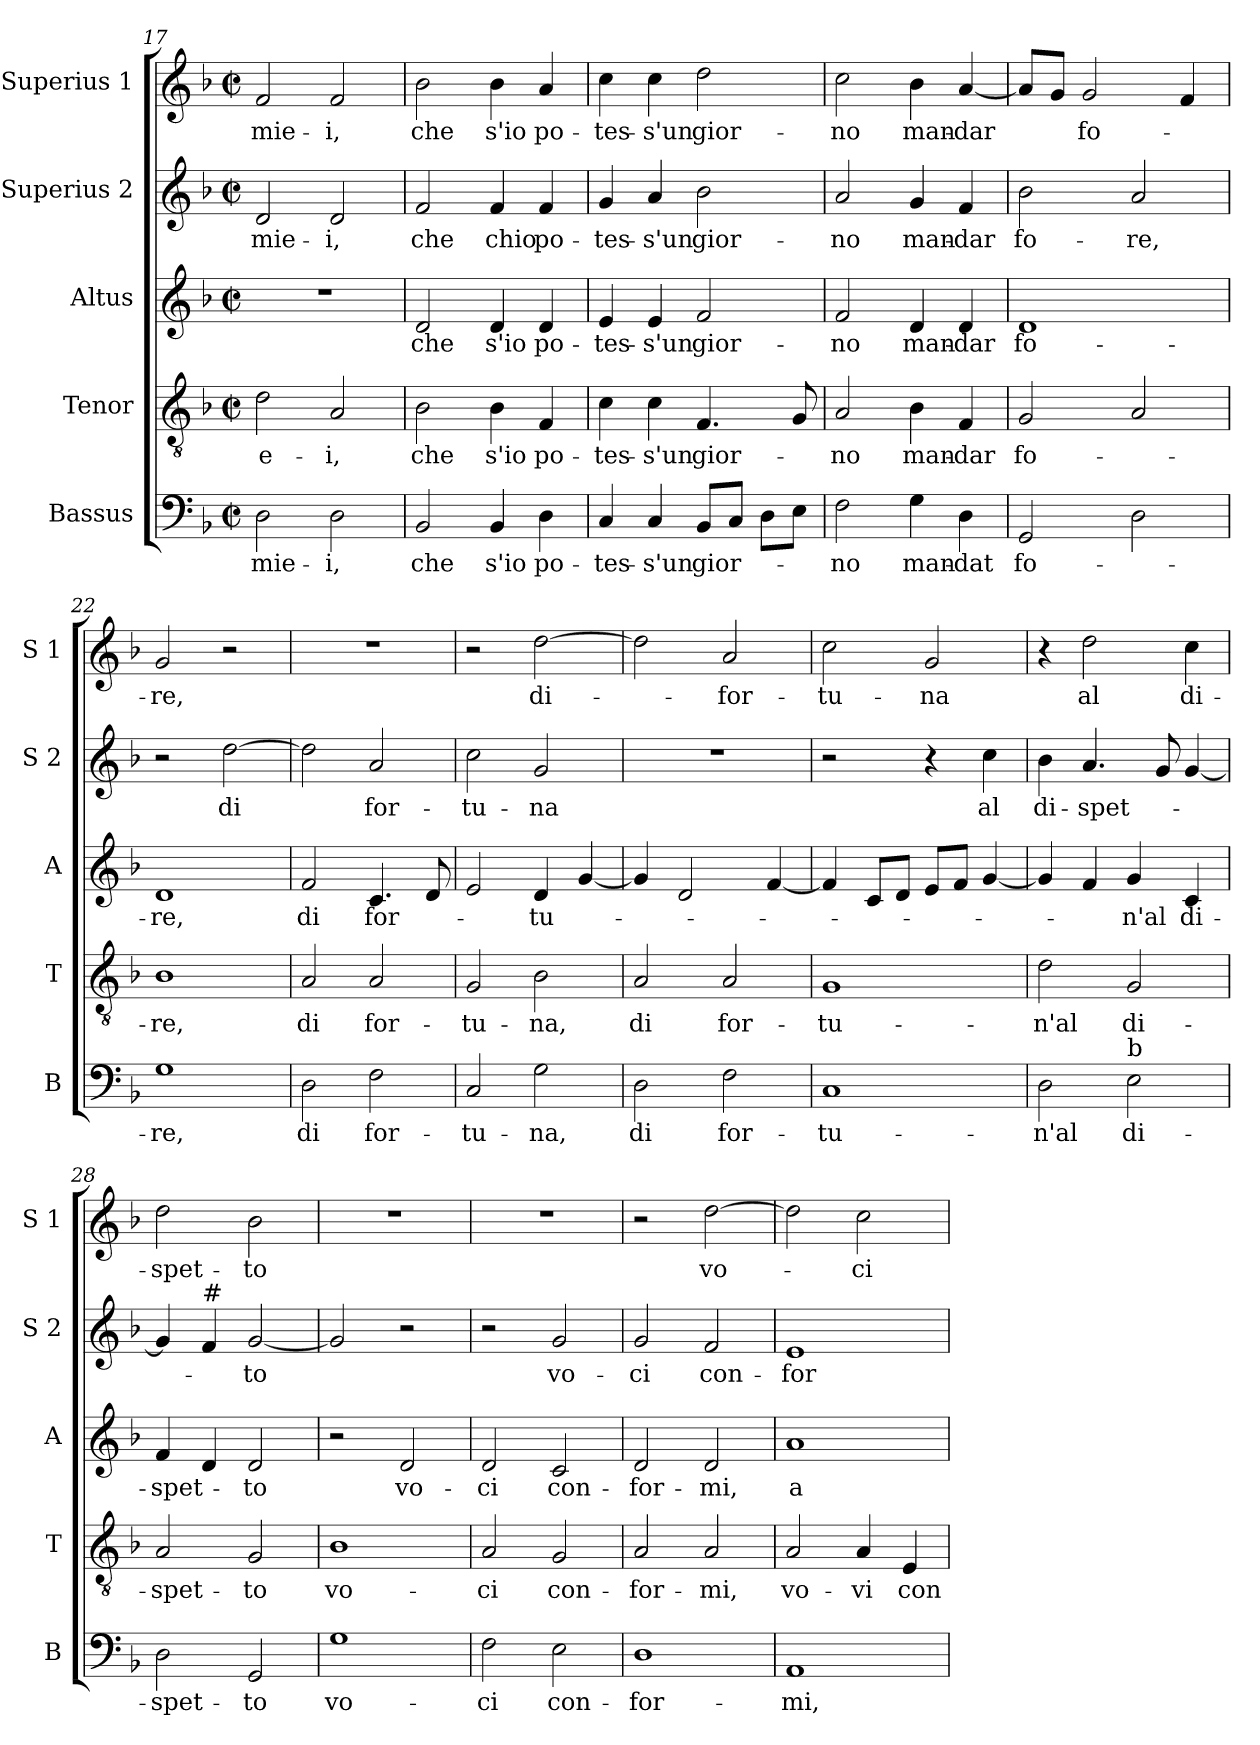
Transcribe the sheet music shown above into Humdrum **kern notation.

**kern	**text	**kern	**text	**kern	**text	**kern	**text	**kern	**text
*part5	*part5	*part4	*part4	*part3	*part3	*part2	*part2	*part1	*part1
*staff5	*staff5	*staff4	*staff4	*staff3	*staff3	*staff2	*staff2	*staff1	*staff1
*I"Bassus	*	*I"Tenor	*	*I"Altus	*	*I"Superius 2	*	*I"Superius 1	*
*I'B	*	*I'T	*	*I'A	*	*I'S 2	*	*I'S 1	*
*clefF4	*	*clefGv2	*	*clefG2	*	*clefG2	*	*clefG2	*
*k[b-]	*	*k[b-]	*	*k[b-]	*	*k[b-]	*	*k[b-]	*
*F:	*	*F:	*	*F:	*	*F:	*	*F:	*
*M2/2	*	*M2/2	*	*M2/2	*	*M2/2	*	*M2/2	*
*met(c|)	*	*met(c|)	*	*met(c|)	*	*met(c|)	*	*met(c|)	*
=17	=17	=17	=17	=17	=17	=17	=17	=17	=17
!	!LO:LY:b	!	!LO:LY:b	!	!	!	!LO:LY:b	!	!LO:LY:b
2D\	mie-	2d\	-e-	1r	.	2d/	mie-	2f/	mie-
!	!LO:LY:b	!	!LO:LY:b	!	!	!	!LO:LY:b	!	!LO:LY:b
2D\	-i,	2A/	-i,	.	.	2d/	-i,	2f/	-i,
=18	=18	=18	=18	=18	=18	=18	=18	=18	=18
!	!LO:LY:b	!	!LO:LY:b	!	!LO:LY:b	!	!LO:LY:b	!	!LO:LY:b
2BB-/	che	2B-\	che	2d/	che	2f/	che	2b-\	che
!	!LO:LY:b	!	!LO:LY:b	!	!LO:LY:b	!	!LO:LY:b	!	!LO:LY:b
4BB-/	s'io	4B-\	s'io	4d/	s'io	4f/	chio	4b-\	s'io
!	!LO:LY:b	!	!LO:LY:b	!	!LO:LY:b	!	!LO:LY:b	!	!LO:LY:b
4D\	po-	4F/	po-	4d/	po-	4f/	po-	4a/	po-
!!LO:LB:g=z
=19	=19	=19	=19	=19	=19	=19	=19	=19	=19
!	!LO:LY:b	!	!LO:LY:b	!	!LO:LY:b	!	!LO:LY:b	!	!LO:LY:b
4C/	-tes-	4c\	-tes-	4e/	-tes-	4g/	-tes-	4cc\	-tes-
!	!LO:LY:b	!	!LO:LY:b	!	!LO:LY:b	!	!LO:LY:b	!	!LO:LY:b
4C/	-s'un	4c\	-s'un	4e/	-s'un	4a/	-s'un	4cc\	-s'un
!	!LO:LY:b	!	!LO:LY:b	!	!LO:LY:b	!	!LO:LY:b	!	!LO:LY:b
8BB-/L	gior-	4.F/	gior-	2f/	gior-	2b-\	gior-	2dd\	gior-
8C/J	.	.	.	.	.	.	.	.	.
8D\L	.	.	.	.	.	.	.	.	.
8E\J	.	8G/	.	.	.	.	.	.	.
=20	=20	=20	=20	=20	=20	=20	=20	=20	=20
!	!LO:LY:b	!	!LO:LY:b	!	!LO:LY:b	!	!LO:LY:b	!	!LO:LY:b
2F\	-no	2A/	-no	2f/	-no	2a/	-no	2cc\	-no
!	!LO:LY:b	!	!LO:LY:b	!	!LO:LY:b	!	!LO:LY:b	!	!LO:LY:b
4G\	man-	4B-\	man-	4d/	man-	4g/	man-	4b-\	man-
!	!LO:LY:b	!	!LO:LY:b	!	!LO:LY:b	!	!LO:LY:b	!	!LO:LY:b
4D\	-dat	4F/	-dar	4d/	-dar	4f/	-dar	[4a/	-dar
=21	=21	=21	=21	=21	=21	=21	=21	=21	=21
!	!LO:LY:b	!	!LO:LY:b	!	!LO:LY:b	!	!LO:LY:b	!	!
2GG/	fo-	2G/	fo-	1d	fo-	2b-\	fo-	8a/L]	.
.	.	.	.	.	.	.	.	8g/J	.
!	!	!	!	!	!	!	!	!	!LO:LY:b
.	.	.	.	.	.	.	.	2g/	fo-
!	!	!	!	!	!	!	!LO:LY:b	!	!
2D\	.	2A/	.	.	.	2a/	-re,	.	.
.	.	.	.	.	.	.	.	4f/	.
=22	=22	=22	=22	=22	=22	=22	=22	=22	=22
!	!LO:LY:b	!	!LO:LY:b	!	!LO:LY:b	!	!	!	!LO:LY:b
1G	-re,	1B-	-re,	1d	-re,	2r	.	2g/	-re,
!	!	!	!	!	!	!	!LO:LY:b	!	!
.	.	.	.	.	.	[2dd\	di	2r	.
=23	=23	=23	=23	=23	=23	=23	=23	=23	=23
!	!LO:LY:b	!	!LO:LY:b	!	!LO:LY:b	!	!	!	!
2D\	di	2A/	di	2f/	di	2dd\]	.	1r	.
!	!LO:LY:b	!	!LO:LY:b	!	!LO:LY:b	!	!LO:LY:b	!	!
2F\	for-	2A/	for-	4.c/	for-	2a/	for-	.	.
.	.	.	.	8d/	.	.	.	.	.
=24	=24	=24	=24	=24	=24	=24	=24	=24	=24
!	!LO:LY:b	!	!LO:LY:b	!	!	!	!LO:LY:b	!	!
2C/	-tu-	2G/	-tu-	2e/	.	2cc\	-tu-	2r	.
!	!LO:LY:b	!	!LO:LY:b	!	!LO:LY:b	!	!LO:LY:b	!	!LO:LY:b
2G\	-na,	2B-\	-na,	4d/	-tu-	2g/	-na	[2dd\	di-
.	.	.	.	[4g/	.	.	.	.	.
!!LO:LB:g=z
=25	=25	=25	=25	=25	=25	=25	=25	=25	=25
!	!LO:LY:b	!	!LO:LY:b	!	!	!	!	!	!
2D\	di	2A/	di	4g/]	.	1r	.	2dd\]	.
.	.	.	.	2d/	.	.	.	.	.
!	!LO:LY:b	!	!LO:LY:b	!	!	!	!	!	!LO:LY:b
2F\	for-	2A/	for-	.	.	.	.	2a/	-for-
.	.	.	.	[4f/	.	.	.	.	.
=26	=26	=26	=26	=26	=26	=26	=26	=26	=26
!	!LO:LY:b	!	!LO:LY:b	!	!	!	!	!	!LO:LY:b
1C	-tu-	1G	-tu-	4f/]	.	2r	.	2cc\	-tu-
.	.	.	.	8c/L	.	.	.	.	.
.	.	.	.	8d/J	.	.	.	.	.
!	!	!	!	!	!	!	!	!	!LO:LY:b
.	.	.	.	8e/L	.	4r	.	2g/	-na
.	.	.	.	8f/J	.	.	.	.	.
!	!	!	!	!	!	!	!LO:LY:b	!	!
.	.	.	.	[4g/	.	4cc\	al	.	.
=27	=27	=27	=27	=27	=27	=27	=27	=27	=27
!	!LO:LY:b	!	!LO:LY:b	!	!	!	!LO:LY:b	!	!
2D\	-n'al	2d\	-n'al	4g/]	.	4b-\	di-	4r	.
!	!	!	!	!	!	!	!LO:LY:b	!	!LO:LY:b
.	.	.	.	4f/	.	4.a/	-spet-	2dd\	al
!LO:TX:a:t=b	!	!	!	!	!	!	!	!	!
!	!LO:LY:b	!	!LO:LY:b	!	!LO:LY:b	!	!	!	!
2E\	di-	2G/	di-	4g/	-n'al	.	.	.	.
.	.	.	.	.	.	8g/	.	.	.
!	!	!	!	!	!LO:LY:b	!	!	!	!LO:LY:b
.	.	.	.	4c/	di-	[4g/	.	4cc\	di-
=28	=28	=28	=28	=28	=28	=28	=28	=28	=28
!	!LO:LY:b	!	!LO:LY:b	!	!LO:LY:b	!	!	!	!LO:LY:b
2D\	-spet-	2A/	-spet-	4f/	-spet-	4g/]	.	2dd\	-spet-
!	!	!	!	!	!	!LO:TX:a:t=#	!	!	!
.	.	.	.	4d/	.	4f/	.	.	.
!	!LO:LY:b	!	!LO:LY:b	!	!LO:LY:b	!	!LO:LY:b	!	!LO:LY:b
2GG/	-to	2G/	-to	2d/	-to	[2g/	-to	2b-\	-to
=29	=29	=29	=29	=29	=29	=29	=29	=29	=29
!	!LO:LY:b	!	!LO:LY:b	!	!	!	!	!	!
1G	vo-	1B-	vo-	2r	.	2g/]	.	1r	.
!	!	!	!	!	!LO:LY:b	!	!	!	!
.	.	.	.	2d/	vo-	2r	.	.	.
=30	=30	=30	=30	=30	=30	=30	=30	=30	=30
!	!LO:LY:b	!	!LO:LY:b	!	!LO:LY:b	!	!	!	!
2F\	-ci	2A/	-ci	2d/	-ci	2r	.	1r	.
!	!LO:LY:b	!	!LO:LY:b	!	!LO:LY:b	!	!LO:LY:b	!	!
2E\	con-	2G/	con-	2c/	con-	2g/	vo-	.	.
!!LO:PB:g=z
=31	=31	=31	=31	=31	=31	=31	=31	=31	=31
!	!LO:LY:b	!	!LO:LY:b	!	!LO:LY:b	!	!LO:LY:b	!	!
1D	-for-	2A/	-for-	2d/	-for-	2g/	-ci	2r	.
!	!	!	!LO:LY:b	!	!LO:LY:b	!	!LO:LY:b	!	!LO:LY:b
.	.	2A/	-mi,	2d/	-mi,	2f/	con-	[2dd\	vo-
=32	=32	=32	=32	=32	=32	=32	=32	=32	=32
!	!LO:LY:b	!	!LO:LY:b	!	!LO:LY:b	!	!LO:LY:b	!	!
1AA	-mi,	2A/	vo-	1a	a	1e	-for-	2dd\]	.
!	!	!	!LO:LY:b	!	!	!	!	!	!LO:LY:b
.	.	4A/	-vi	.	.	.	.	2cc\	-ci
!	!	!	!LO:LY:b	!	!	!	!	!	!
.	.	4E/	con-	.	.	.	.	.	.
=	=	=	=	=	=	=	=	=	=
*-	*-	*-	*-	*-	*-	*-	*-	*-	*-
